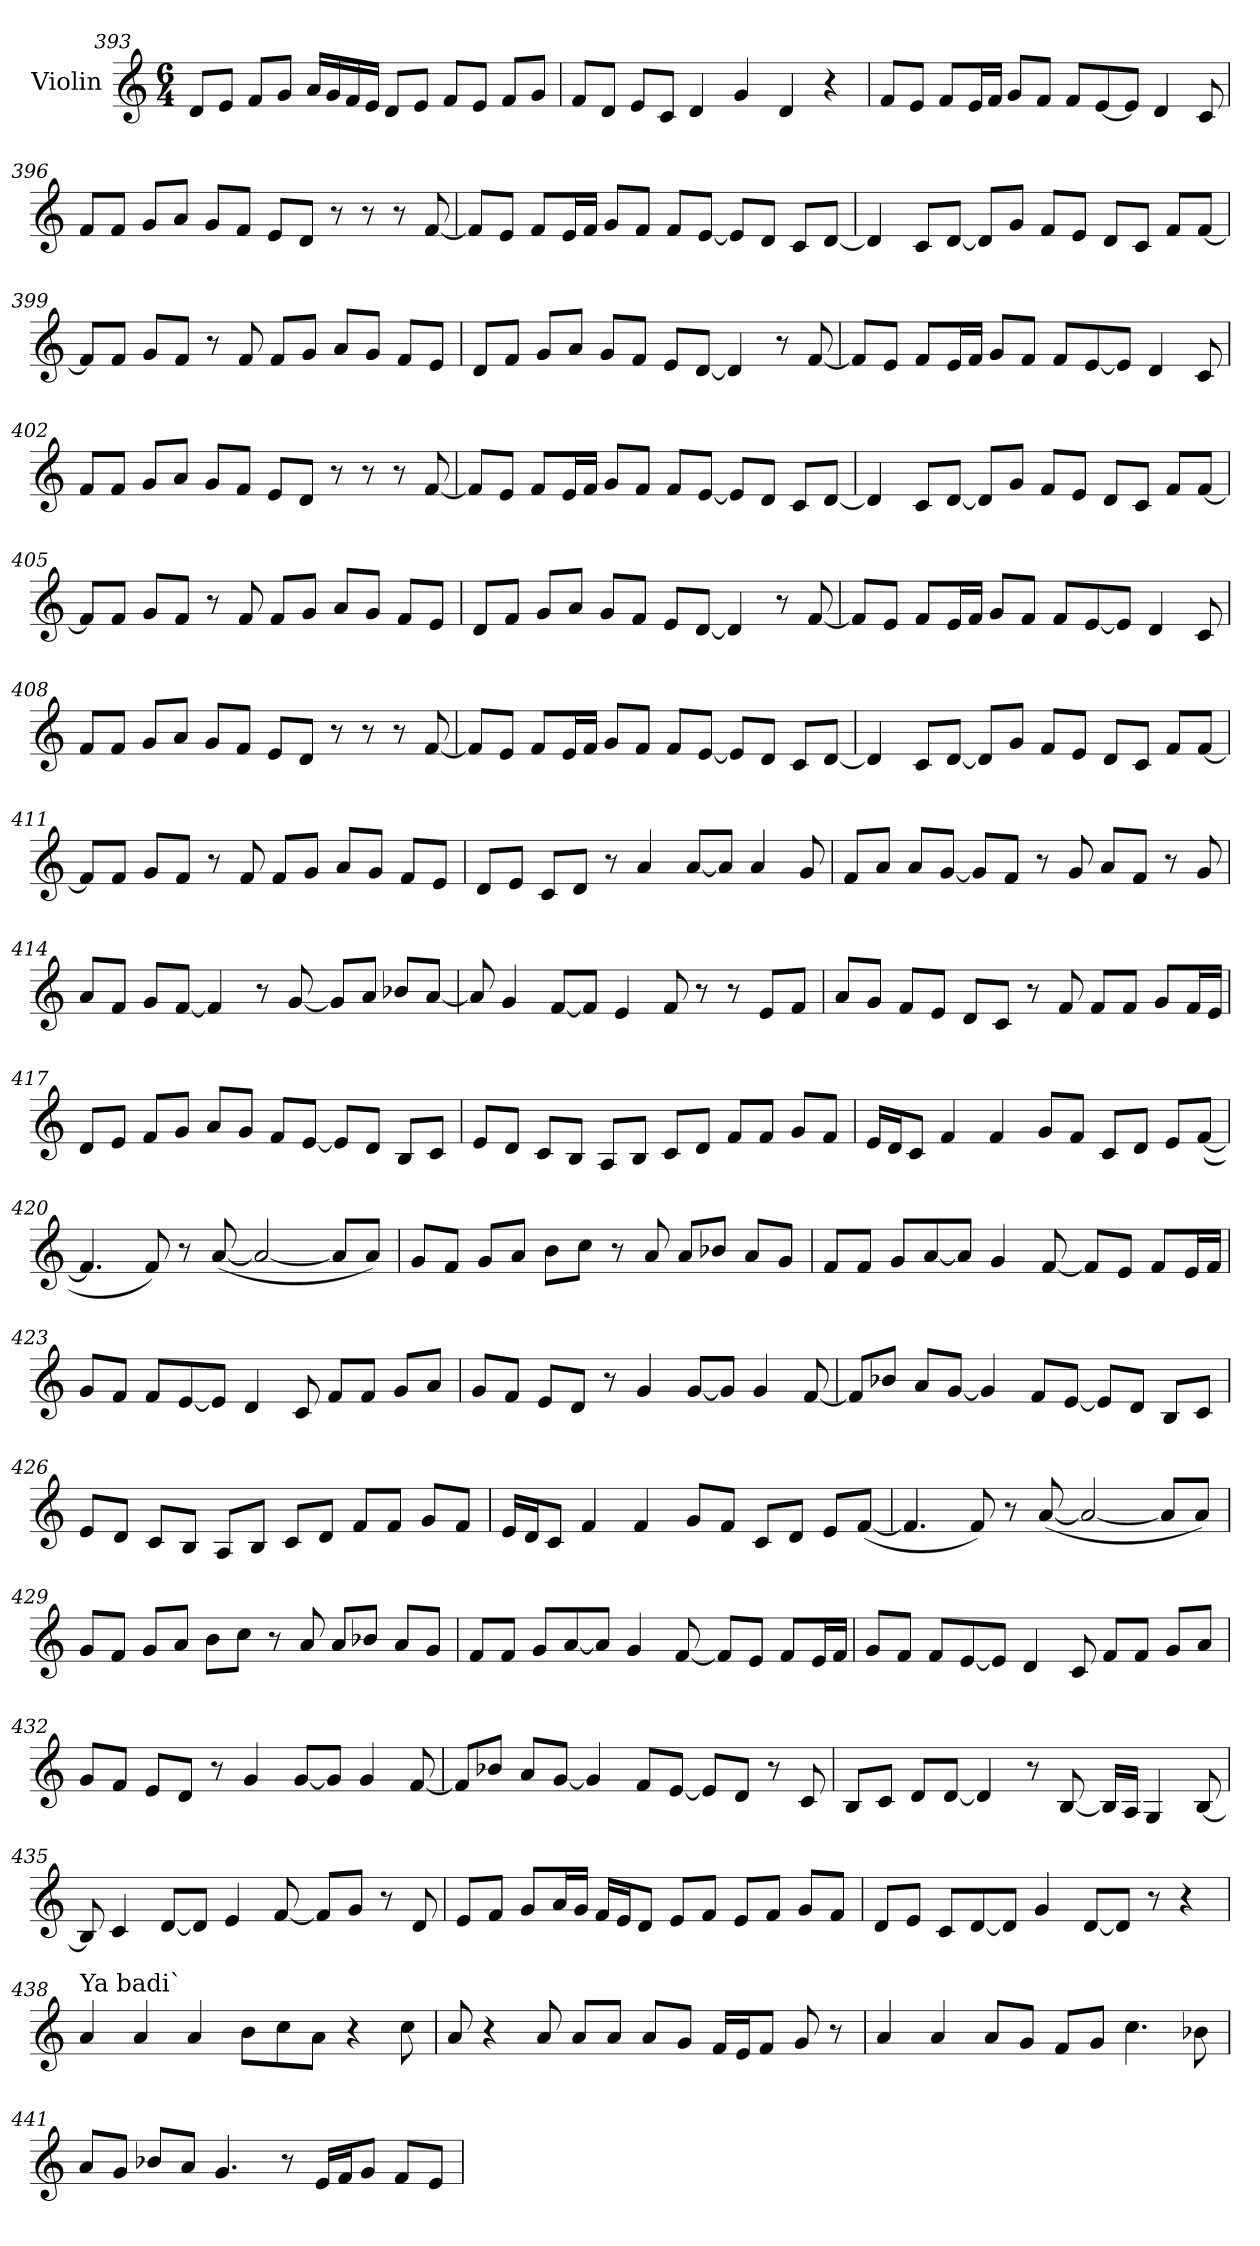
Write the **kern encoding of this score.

**kern
*part1
*staff1
*I"Violin
!!LO:PB:g=z
*clefG2
*k[]
*C:
*M6/4
=393
8d/L
8e/J
8f/L
8g/J
16a/LL
16g/
16f/
16e/JJ
8d/L
8e/J
8f/L
8e/J
8f/L
8g/J
=394
8f/L
8d/J
8e/L
8c/J
4d/
4g/
4d/
4r
!!LO:PB:g=z
=395
8f/L
8e/J
8f/L
16e/L
16f/JJ
8g/L
8f/J
8f/L
[8e/
8e/J]
4d/
8c/
=396
8f/L
8f/J
8g/L
8a/J
8g/L
8f/J
8e/L
8d/J
8r
8r
8r
[8f/
=397
8f/L]
8e/J
8f/L
16e/L
16f/JJ
8g/L
8f/J
8f/L
[8e/J
8e/L]
8d/J
8c/L
[8d/J
!!LO:PB:g=z
=398
4d/]
8c/L
[8d/J
8d/L]
8g/J
8f/L
8e/J
8d/L
8c/J
8f/L
[8f/J
!!LO:PB:g=z
=399
8f/L]
8f/J
8g/L
8f/J
8r
8f/
8f/L
8g/J
8a/L
8g/J
8f/L
8e/J
=400
8d/L
8f/J
8g/L
8a/J
8g/L
8f/J
8e/L
[8d/J
4d/]
8r
[8f/
!!LO:PB:g=z
=401
8f/L]
8e/J
8f/L
16e/L
16f/JJ
8g/L
8f/J
8f/L
[8e/
8e/J]
4d/
8c/
!!LO:PB:g=z
=402
8f/L
8f/J
8g/L
8a/J
8g/L
8f/J
8e/L
8d/J
8r
8r
8r
[8f/
=403
8f/L]
8e/J
8f/L
16e/L
16f/JJ
8g/L
8f/J
8f/L
[8e/J
8e/L]
8d/J
8c/L
[8d/J
!!LO:PB:g=z
=404
4d/]
8c/L
[8d/J
8d/L]
8g/J
8f/L
8e/J
8d/L
8c/J
8f/L
[8f/J
!!LO:PB:g=z
=405
8f/L]
8f/J
8g/L
8f/J
8r
8f/
8f/L
8g/J
8a/L
8g/J
8f/L
8e/J
=406
8d/L
8f/J
8g/L
8a/J
8g/L
8f/J
8e/L
[8d/J
4d/]
8r
[8f/
!!LO:PB:g=z
=407
8f/L]
8e/J
8f/L
16e/L
16f/JJ
8g/L
8f/J
8f/L
[8e/
8e/J]
4d/
8c/
!!LO:PB:g=z
=408
8f/L
8f/J
8g/L
8a/J
8g/L
8f/J
8e/L
8d/J
8r
8r
8r
[8f/
=409
8f/L]
8e/J
8f/L
16e/L
16f/JJ
8g/L
8f/J
8f/L
[8e/J
8e/L]
8d/J
8c/L
[8d/J
!!LO:PB:g=z
=410
4d/]
8c/L
[8d/J
8d/L]
8g/J
8f/L
8e/J
8d/L
8c/J
8f/L
[8f/J
!!LO:PB:g=z
=411
8f/L]
8f/J
8g/L
8f/J
8r
8f/
8f/L
8g/J
8a/L
8g/J
8f/L
8e/J
=412
8d/L
8e/J
8c/L
8d/J
8r
4a/
[8a/L
8a/J]
4a/
8g/
!!LO:PB:g=z
=413
8f/L
8a/J
8a/L
[8g/J
8g/L]
8f/J
8r
8g/
8a/L
8f/J
8r
8g/
!!LO:PB:g=z
=414
8a/L
8f/J
8g/L
[8f/J
4f/]
8r
[8g/
8g/L]
8a/J
8b-X/L
[8a/J
=415
8a/]
4g/
[8f/L
8f/J]
4e/
8f/
8r
8r
8e/L
8f/J
!!LO:PB:g=z
=416
8a/L
8g/J
8f/L
8e/J
8d/L
8c/J
8r
8f/
8f/L
8f/J
8g/L
16f/L
16e/JJ
!!LO:PB:g=z
=417
8d/L
8e/J
8f/L
8g/J
8a/L
8g/J
8f/L
[8e/J
8e/L]
8d/J
8B/L
8c/J
=418
8e/L
8d/J
8c/L
8B/J
8A/L
8B/J
8c/L
8d/J
8f/L
8f/J
8g/L
8f/J
!!LO:PB:g=z
=419
16e/LL
16d/J
8c/J
4f/
4f/
8g/L
8f/J
8c/L
8d/J
8e/L
([8f/J
=420
4.f/]
8f/)
8r
([8a/
2a/_
8a/L]
8a/J)
=421
8g/L
8f/J
8g/L
8a/J
8b\L
8cc\J
8r
8a/
8a/L
8b-X/J
8a/L
8g/J
!!LO:PB:g=z
=422
8f/L
8f/J
8g/L
[8a/
8a/J]
4g/
[8f/
8f/L]
8e/J
8f/L
16e/L
16f/JJ
!!LO:PB:g=z
=423
8g/L
8f/J
8f/L
[8e/
8e/J]
4d/
8c/
8f/L
8f/J
8g/L
8a/J
=424
8g/L
8f/J
8e/L
8d/J
8r
4g/
[8g/L
8g/J]
4g/
[8f/
!!LO:PB:g=z
=425
8f/L]
8b-X/J
8a/L
[8g/J
4g/]
8f/L
[8e/J
8e/L]
8d/J
8B/L
8c/J
!!LO:PB:g=z
=426
8e/L
8d/J
8c/L
8B/J
8A/L
8B/J
8c/L
8d/J
8f/L
8f/J
8g/L
8f/J
=427
16e/LL
16d/J
8c/J
4f/
4f/
8g/L
8f/J
8c/L
8d/J
8e/L
([8f/J
!!LO:PB:g=z
=428
4.f/]
8f/)
8r
([8a/
2a/_
8a/L]
8a/J)
!!LO:PB:g=z
=429
8g/L
8f/J
8g/L
8a/J
8b\L
8cc\J
8r
8a/
8a/L
8b-X/J
8a/L
8g/J
=430
8f/L
8f/J
8g/L
[8a/
8a/J]
4g/
[8f/
8f/L]
8e/J
8f/L
16e/L
16f/JJ
!!LO:PB:g=z
=431
8g/L
8f/J
8f/L
[8e/
8e/J]
4d/
8c/
8f/L
8f/J
8g/L
8a/J
!!LO:PB:g=z
=432
8g/L
8f/J
8e/L
8d/J
8r
4g/
[8g/L
8g/J]
4g/
[8f/
!!LO:PB:g=z
=433
8f/L]
8b-X/J
8a/L
[8g/J
4g/]
8f/L
[8e/J
8e/L]
8d/J
8r
8c/
!!LO:PB:g=z
=434
8B/L
8c/J
8d/L
[8d/J
4d/]
8r
[8B/
16B/LL]
16A/JJ
4G/
[8B/
!!LO:PB:g=z
=435
8B/]
4c/
[8d/L
8d/J]
4e/
[8f/
8f/L]
8g/J
8r
8d/
!!LO:PB:g=z
=436
8e/L
8f/J
8g/L
16a/L
16g/JJ
16f/LL
16e/J
8d/J
8e/L
8f/J
8e/L
8f/J
8g/L
8f/J
=437
8d/L
8e/J
8c/L
[8d/
8d/J]
4g/
[8d/L
8d/J]
8r
4r
!!LO:PB:g=z
=438
!LO:TX:a:t=Ya badi`
4a/
4a/
4a/
8b\L
8cc\
8a\J
4r
8cc\
!!LO:PB:g=z
=439
8a/
4r
8a/
8a/L
8a/J
8a/L
8g/J
16f/LL
16e/J
8f/J
8g/
8r
!!LO:PB:g=z
=440
4a/
4a/
8a/L
8g/J
8f/L
8g/J
4.cc\
8b-X\
=441
8a/L
8g/J
8b-X/L
8a/J
4.g/
8r
16e/LL
16f/J
8g/J
8f/L
8e/J
=
*-
